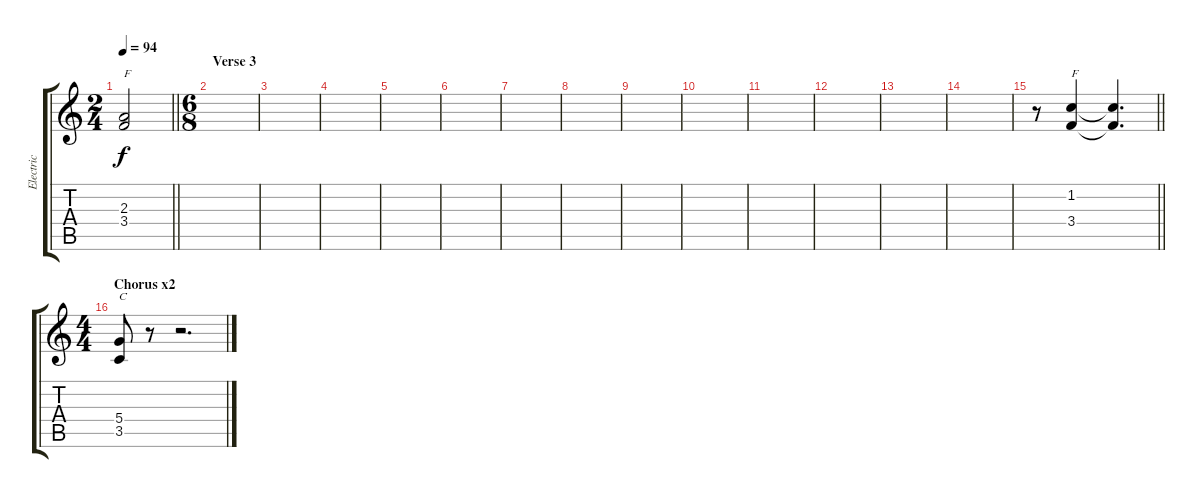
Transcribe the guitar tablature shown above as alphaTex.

\track ("Electric" "Electric") {instrument overdrivenguitar}
\staff {score tabs}
\tuning (E4 B3 G3 D3 A2 E2) {hide}
\ts (2 4)
\tempo 94
\clef g2
\barLineRight lightlight
\ks c
(2.3{t} 3.4).2{txt "F" dy f} |
\ts (6 8)
\section ("" "Verse 3")
|
|
|
|
|
|
|
|
|
|
|
|
|
\barLineRight lightlight
r.8 (1.2 3.4).4{txt "F"} (1.2{t} 3.4{t}).4{d} |
\ts (4 4)
\section ("" "Chorus x2")
(5.4 3.5).8{txt "C"} r.8 r.2{d}
